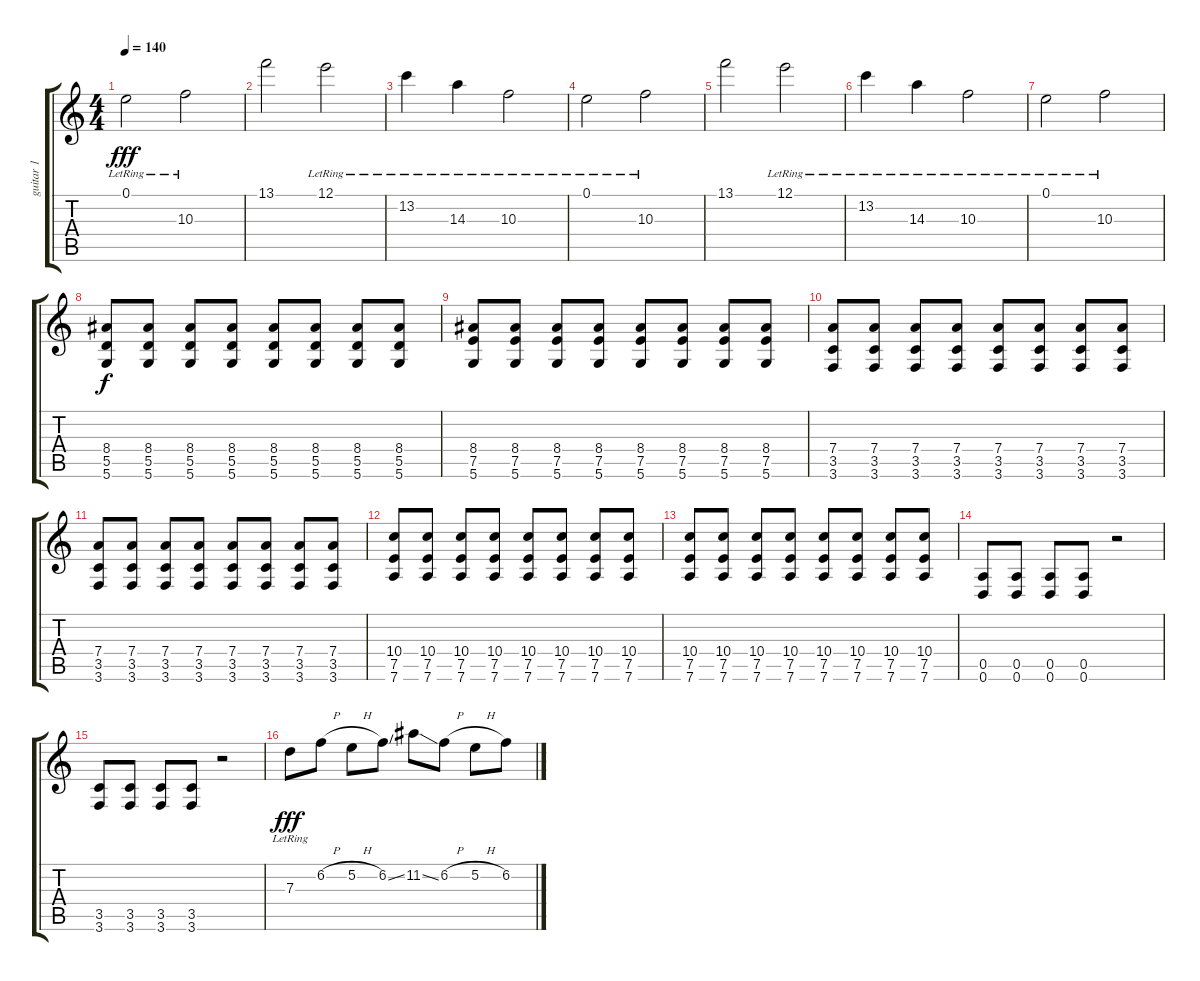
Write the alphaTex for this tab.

\track ("guitar 1" "guitar 1") {instrument overdrivenguitar}
\staff {score tabs}
\tuning (E4 B3 G3 D3 A2 D2) {hide}
\ts (4 4)
\tempo 140
\clef g2
\ks c
0.1{lr}.2{dy fff} 10.3{lr}.2 |
13.1.2 12.1{lr}.2 |
13.2{lr}.4 14.3{lr}.4 10.3{lr}.2 |
0.1{lr}.2 10.3{lr}.2 |
13.1.2 12.1{lr}.2 |
13.2{lr}.4 14.3{lr}.4 10.3{lr}.2 |
0.1{lr}.2 10.3{lr}.2 |
(8.4 5.5 5.6).8{dy f} (8.4 5.5 5.6).8 (8.4 5.5 5.6).8 (8.4 5.5 5.6).8 (8.4 5.5 5.6).8 (8.4 5.5 5.6).8 (8.4 5.5 5.6).8 (8.4 5.5 5.6).8 |
(8.4 7.5 5.6).8 (8.4 7.5 5.6).8 (8.4 7.5 5.6).8 (8.4 7.5 5.6).8 (8.4 7.5 5.6).8 (8.4 7.5 5.6).8 (8.4 7.5 5.6).8 (8.4 7.5 5.6).8 |
(7.4 3.5 3.6).8 (7.4 3.5 3.6).8 (7.4 3.5 3.6).8 (7.4 3.5 3.6).8 (7.4 3.5 3.6).8 (7.4 3.5 3.6).8 (7.4 3.5 3.6).8 (7.4 3.5 3.6).8 |
(7.4 3.5 3.6).8 (7.4 3.5 3.6).8 (7.4 3.5 3.6).8 (7.4 3.5 3.6).8 (7.4 3.5 3.6).8 (7.4 3.5 3.6).8 (7.4 3.5 3.6).8 (7.4 3.5 3.6).8 |
(10.4 7.5 7.6).8 (10.4 7.5 7.6).8 (10.4 7.5 7.6).8 (10.4 7.5 7.6).8 (10.4 7.5 7.6).8 (10.4 7.5 7.6).8 (10.4 7.5 7.6).8 (10.4 7.5 7.6).8 |
(10.4 7.5 7.6).8 (10.4 7.5 7.6).8 (10.4 7.5 7.6).8 (10.4 7.5 7.6).8 (10.4 7.5 7.6).8 (10.4 7.5 7.6).8 (10.4 7.5 7.6).8 (10.4 7.5 7.6).8 |
(0.5 0.6).8 (0.5 0.6).8 (0.5 0.6).8 (0.5 0.6).8 r.2 |
(3.5 3.6).8 (3.5 3.6).8 (3.5 3.6).8 (3.5 3.6).8 r.2 |
7.3{lr}.8{dy fff} 6.2{h}.8 5.2{h}.8 6.2{ss}.8 11.2{ss}.8 6.2{h}.8 5.2{h}.8 6.2.8
